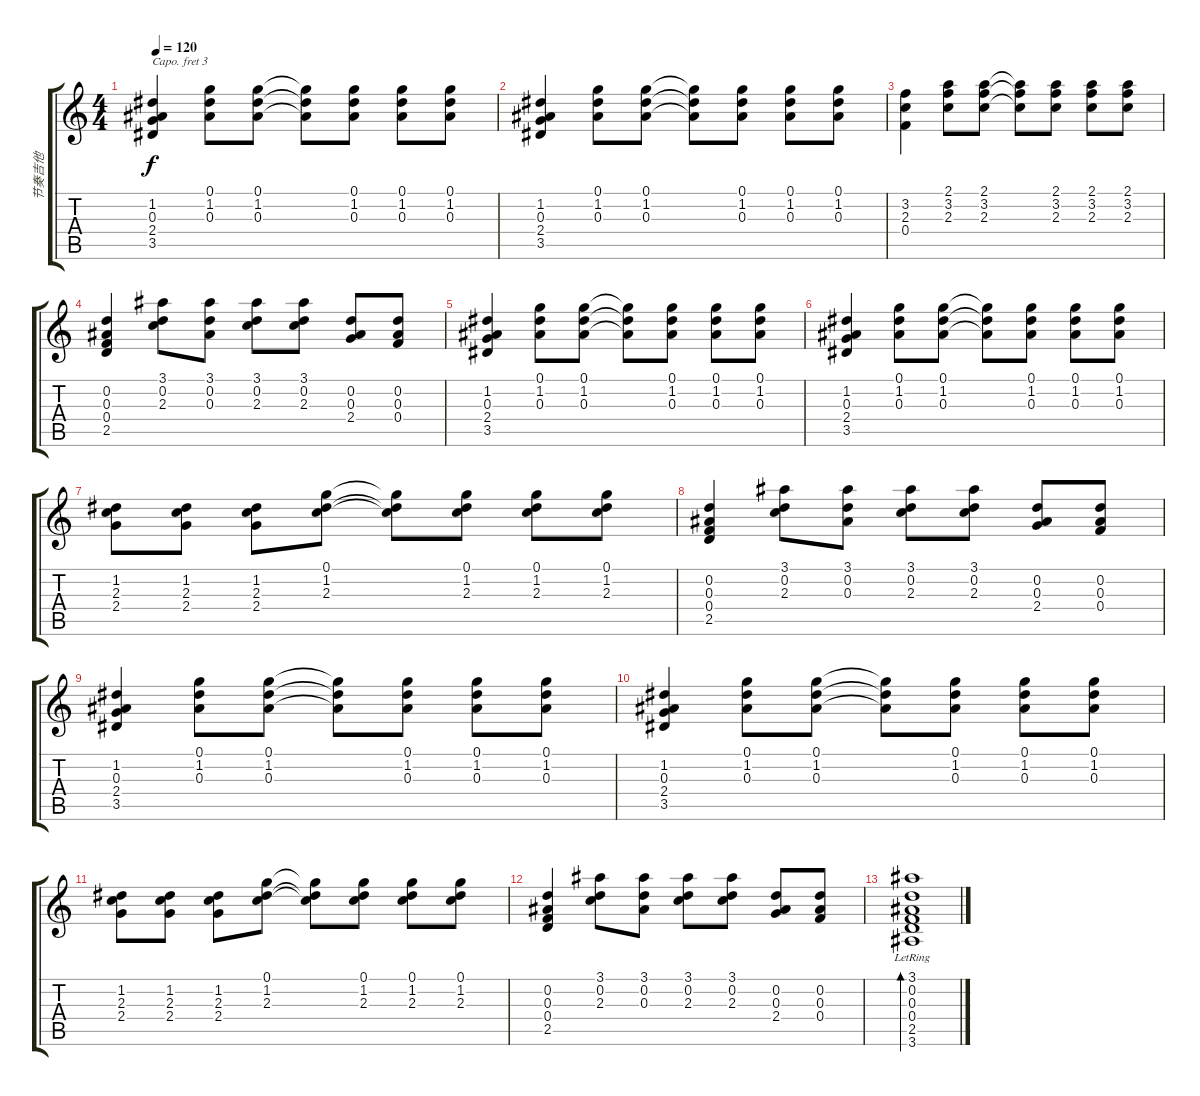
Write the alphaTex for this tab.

\track ("节奏吉他" "节奏吉他") {instrument acousticguitarsteel}
\staff {score tabs}
\capo 3
\tuning (E4 B3 G3 D3 A2 E2) {hide}
\ts (4 4)
\tempo 120
\clef g2
\ks c
(1.2 0.3 2.4 3.5).4{dy f} (0.1 1.2 0.3).8 (0.1 1.2 0.3).8 (0.1{t} 1.2{t} 0.3{t}).8 (0.1 1.2 0.3).8 (0.1 1.2 0.3).8 (0.1 1.2 0.3).8 |
(1.2 0.3 2.4 3.5).4 (0.1 1.2 0.3).8 (0.1 1.2 0.3).8 (0.1{t} 1.2{t} 0.3{t}).8 (0.1 1.2 0.3).8 (0.1 1.2 0.3).8 (0.1 1.2 0.3).8 |
(3.2 2.3 0.4).4 (2.1 3.2 2.3).8 (2.1 3.2 2.3).8 (2.1{t} 3.2{t} 2.3{t}).8 (2.1 3.2 2.3).8 (2.1 3.2 2.3).8 (2.1 3.2 2.3).8 |
(0.2 0.3 0.4 2.5).4 (3.1 0.2 2.3).8 (3.1 0.2 0.3).8 (3.1 0.2 2.3).8 (3.1 0.2 2.3).8 (0.2 0.3 2.4).8 (0.2 0.3 0.4).8 |
(1.2 0.3 2.4 3.5).4 (0.1 1.2 0.3).8 (0.1 1.2 0.3).8 (0.1{t} 1.2{t} 0.3{t}).8 (0.1 1.2 0.3).8 (0.1 1.2 0.3).8 (0.1 1.2 0.3).8 |
(1.2 0.3 2.4 3.5).4 (0.1 1.2 0.3).8 (0.1 1.2 0.3).8 (0.1{t} 1.2{t} 0.3{t}).8 (0.1 1.2 0.3).8 (0.1 1.2 0.3).8 (0.1 1.2 0.3).8 |
(1.2 2.3 2.4).8 (1.2 2.3 2.4).8 (1.2 2.3 2.4).8 (0.1 1.2 2.3).8 (0.1{t} 1.2{t} 2.3{t}).8 (0.1 1.2 2.3).8 (0.1 1.2 2.3).8 (0.1 1.2 2.3).8 |
(0.2 0.3 0.4 2.5).4 (3.1 0.2 2.3).8 (3.1 0.2 0.3).8 (3.1 0.2 2.3).8 (3.1 0.2 2.3).8 (0.2 0.3 2.4).8 (0.2 0.3 0.4).8 |
(1.2 0.3 2.4 3.5).4 (0.1 1.2 0.3).8 (0.1 1.2 0.3).8 (0.1{t} 1.2{t} 0.3{t}).8 (0.1 1.2 0.3).8 (0.1 1.2 0.3).8 (0.1 1.2 0.3).8 |
(1.2 0.3 2.4 3.5).4 (0.1 1.2 0.3).8 (0.1 1.2 0.3).8 (0.1{t} 1.2{t} 0.3{t}).8 (0.1 1.2 0.3).8 (0.1 1.2 0.3).8 (0.1 1.2 0.3).8 |
(1.2 2.3 2.4).8 (1.2 2.3 2.4).8 (1.2 2.3 2.4).8 (0.1 1.2 2.3).8 (0.1{t} 1.2{t} 2.3{t}).8 (0.1 1.2 2.3).8 (0.1 1.2 2.3).8 (0.1 1.2 2.3).8 |
(0.2 0.3 0.4 2.5).4 (3.1 0.2 2.3).8 (3.1 0.2 0.3).8 (3.1 0.2 2.3).8 (3.1 0.2 2.3).8 (0.2 0.3 2.4).8 (0.2 0.3 0.4).8 |
(3.1{lr} 0.2{lr} 0.3{lr} 0.4{lr} 2.5{lr} 3.6{lr}).1{bd 480}
